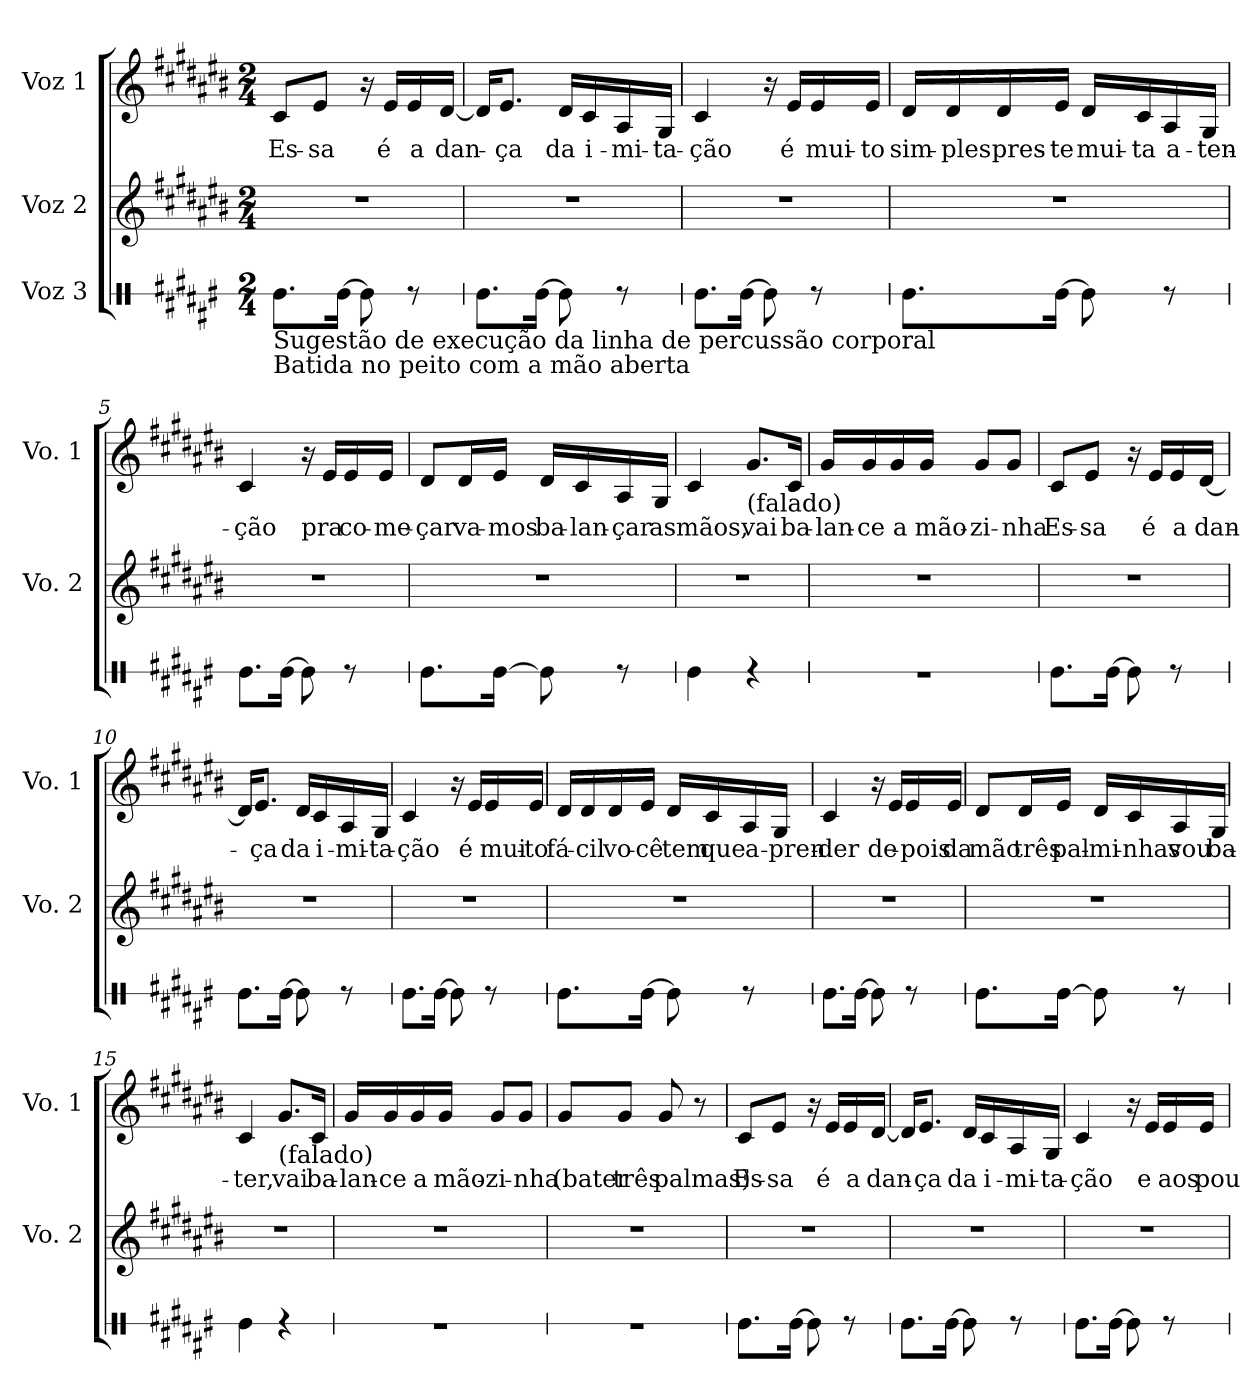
**kern	**kern	**kern	**text
*part3	*part2	*part1	*part1
*staff3	*staff2	*staff1	*staff1
*I"Voz 3	*I"Voz 2	*I"Voz 1	*
*	*I'Vo. 2	*I'Vo. 1	*
*stria1	*	*	*
*clefX	*clefG2	*clefG2	*
*k[f#c#g#d#a#e#]	*k[f#c#g#d#a#e#b#]	*k[f#c#g#d#a#e#b#]	*
*M2/4	*M2/4	*M2/4	*
*MM80	*MM80	*MM80	*
=1	=1	=1	=1
!LO:TX:b:t=Sugestão de execução da linha de percussão corporal	!	!	!
!LO:TX:b:t=Batida no peito com a mão aberta	!	!	!
!	!	!	!LO:LY:b
8.Re\L	2r	8c#/L	Es-
!	!	!	!LO:LY:b
.	.	8e#/J	-sa
[16Re\Jk	.	.	.
8Re\]	.	16r	.
!	!	!	!LO:LY:b
.	.	16e#/LL	é
!	!	!	!LO:LY:b
8r	.	16e#/	a
!	!	!	!LO:LY:b
.	.	[16d#/JJ	dan-
=2	=2	=2	=2
8.Re\L	2r	16d#/KL]	.
!	!	!	!LO:LY:b
.	.	8.e#/J	-ça
[16Re\Jk	.	.	.
!	!	!	!LO:LY:b
8Re\]	.	16d#/LL	da
!	!	!	!LO:LY:b
.	.	16c#/	i-
!	!	!	!LO:LY:b
8r	.	16A#/	-mi-
!	!	!	!LO:LY:b
.	.	16G#/JJ	-ta-
=3	=3	=3	=3
!	!	!	!LO:LY:b
8.Re\L	2r	4c#/	-ção
[16Re\Jk	.	.	.
8Re\]	.	16r	.
!	!	!	!LO:LY:b
.	.	16e#/LL	é
!	!	!	!LO:LY:b
8r	.	16e#/	mui-
!	!	!	!LO:LY:b
.	.	16e#/JJ	-to
=4	=4	=4	=4
!	!	!	!LO:LY:b
8.Re\L	2r	16d#/LL	sim-
!	!	!	!LO:LY:b
.	.	16d#/	-ples
!	!	!	!LO:LY:b
.	.	16d#/	pres-
!	!	!	!LO:LY:b
[16Re\Jk	.	16e#/JJ	-te
!	!	!	!LO:LY:b
8Re\]	.	16d#/LL	mui-
!	!	!	!LO:LY:b
.	.	16c#/	-ta
!	!	!	!LO:LY:b
8r	.	16A#/	a-
!	!	!	!LO:LY:b
.	.	16G#/JJ	-ten-
!!LO:LB:g=z
=5	=5	=5	=5
!	!	!	!LO:LY:b
8.Re\L	2r	4c#/	-ção
[16Re\Jk	.	.	.
8Re\]	.	16r	.
!	!	!	!LO:LY:b
.	.	16e#/LL	pra
!	!	!	!LO:LY:b
8r	.	16e#/	co-
!	!	!	!LO:LY:b
.	.	16e#/JJ	-me-
=6	=6	=6	=6
!	!	!	!LO:LY:b
8.Re\L	2r	8d#/L	-çar
!	!	!	!LO:LY:b
.	.	16d#/L	va-
!	!	!	!LO:LY:b
[16Re\Jk	.	16e#/JJ	-mos
!	!	!	!LO:LY:b
8Re\]	.	16d#/LL	ba-
!	!	!	!LO:LY:b
.	.	16c#/	-lan-
!	!	!	!LO:LY:b
8r	.	16A#/	-çar
!	!	!	!LO:LY:b
.	.	16G#/JJ	as
=7	=7	=7	=7
!	!	!	!LO:LY:b
4Re\	2r	4c#/	mãos,
!	!	!LO:TX:b:t=(falado)	!
!	!	!	!LO:LY:b
4r	.	8.g#/L	vai
!	!	!	!LO:LY:b
.	.	16c#/Jk	ba-
=8	=8	=8	=8
!	!	!	!LO:LY:b
2r	2r	16g#/LL	-lan-
!	!	!	!LO:LY:b
.	.	16g#/	-ce
!	!	!	!LO:LY:b
.	.	16g#/	a
!	!	!	!LO:LY:b
.	.	16g#/JJ	mão-
!	!	!	!LO:LY:b
.	.	8g#/L	-zi-
!	!	!	!LO:LY:b
.	.	8g#/J	-nha
!!LO:LB:g=z
=9	=9	=9	=9
!	!	!	!LO:LY:b
8.Re\L	2r	8c#/L	Es-
!	!	!	!LO:LY:b
.	.	8e#/J	-sa
[16Re\Jk	.	.	.
8Re\]	.	16r	.
!	!	!	!LO:LY:b
.	.	16e#/LL	é
!	!	!	!LO:LY:b
8r	.	16e#/	a
!	!	!	!LO:LY:b
.	.	[16d#/JJ	dan-
=10	=10	=10	=10
8.Re\L	2r	16d#/KL]	.
!	!	!	!LO:LY:b
.	.	8.e#/J	-ça
[16Re\Jk	.	.	.
!	!	!	!LO:LY:b
8Re\]	.	16d#/LL	da
!	!	!	!LO:LY:b
.	.	16c#/	i-
!	!	!	!LO:LY:b
8r	.	16A#/	-mi-
!	!	!	!LO:LY:b
.	.	16G#/JJ	-ta-
=11	=11	=11	=11
!	!	!	!LO:LY:b
8.Re\L	2r	4c#/	-ção
[16Re\Jk	.	.	.
8Re\]	.	16r	.
!	!	!	!LO:LY:b
.	.	16e#/LL	é
!	!	!	!LO:LY:b
8r	.	16e#/	mui-
!	!	!	!LO:LY:b
.	.	16e#/JJ	-to
=12	=12	=12	=12
!	!	!	!LO:LY:b
8.Re\L	2r	16d#/LL	fá-
!	!	!	!LO:LY:b
.	.	16d#/	-cil
!	!	!	!LO:LY:b
.	.	16d#/	vo-
!	!	!	!LO:LY:b
[16Re\Jk	.	16e#/JJ	-cê
!	!	!	!LO:LY:b
8Re\]	.	16d#/LL	tem
!	!	!	!LO:LY:b
.	.	16c#/	que
!	!	!	!LO:LY:b
8r	.	16A#/	a-
!	!	!	!LO:LY:b
.	.	16G#/JJ	-pren-
!!LO:LB:g=z
=13	=13	=13	=13
!	!	!	!LO:LY:b
8.Re\L	2r	4c#/	-der
[16Re\Jk	.	.	.
8Re\]	.	16r	.
!	!	!	!LO:LY:b
.	.	16e#/LL	de-
!	!	!	!LO:LY:b
8r	.	16e#/	-pois
!	!	!	!LO:LY:b
.	.	16e#/JJ	da
=14	=14	=14	=14
!	!	!	!LO:LY:b
8.Re\L	2r	8d#/L	mão
!	!	!	!LO:LY:b
.	.	16d#/L	três
!	!	!	!LO:LY:b
[16Re\Jk	.	16e#/JJ	pal-
!	!	!	!LO:LY:b
8Re\]	.	16d#/LL	-mi-
!	!	!	!LO:LY:b
.	.	16c#/	-nhas
!	!	!	!LO:LY:b
8r	.	16A#/	vou
!	!	!	!LO:LY:b
.	.	16G#/JJ	ba-
=15	=15	=15	=15
!	!	!	!LO:LY:b
4Re\	2r	4c#/	-ter,
!	!	!LO:TX:b:t=(falado)	!
!	!	!	!LO:LY:b
4r	.	8.g#/L	vai
!	!	!	!LO:LY:b
.	.	16c#/Jk	ba-
=16	=16	=16	=16
!	!	!	!LO:LY:b
2r	2r	16g#/LL	-lan-
!	!	!	!LO:LY:b
.	.	16g#/	-ce
!	!	!	!LO:LY:b
.	.	16g#/	a
!	!	!	!LO:LY:b
.	.	16g#/JJ	mão-
!	!	!	!LO:LY:b
.	.	8g#/L	-zi-
!	!	!	!LO:LY:b
.	.	8g#/J	-nha
!!LO:LB:g=z
=17	=17	=17	=17
!	!	!	!LO:LY:b
2r	2r	8g#/L	(bater
!	!	!	!LO:LY:b
.	.	8g#/J	três
!	!	!	!LO:LY:b
.	.	8g#/	palmas)
.	.	8r	.
=18	=18	=18	=18
!	!	!	!LO:LY:b
8.Re\L	2r	8c#/L	Es-
!	!	!	!LO:LY:b
.	.	8e#/J	-sa
[16Re\Jk	.	.	.
8Re\]	.	16r	.
!	!	!	!LO:LY:b
.	.	16e#/LL	é
!	!	!	!LO:LY:b
8r	.	16e#/	a
!	!	!	!LO:LY:b
.	.	[16d#/JJ	dan-
=19	=19	=19	=19
8.Re\L	2r	16d#/KL]	.
!	!	!	!LO:LY:b
.	.	8.e#/J	-ça
[16Re\Jk	.	.	.
!	!	!	!LO:LY:b
8Re\]	.	16d#/LL	da
!	!	!	!LO:LY:b
.	.	16c#/	i-
!	!	!	!LO:LY:b
8r	.	16A#/	-mi-
!	!	!	!LO:LY:b
.	.	16G#/JJ	-ta-
=20	=20	=20	=20
!	!	!	!LO:LY:b
8.Re\L	2r	4c#/	-ção
[16Re\Jk	.	.	.
8Re\]	.	16r	.
!	!	!	!LO:LY:b
.	.	16e#/LL	e
!	!	!	!LO:LY:b
8r	.	16e#/	aos
!	!	!	!LO:LY:b
.	.	16e#/JJ	pou-
=	=	=	=
*-	*-	*-	*-
